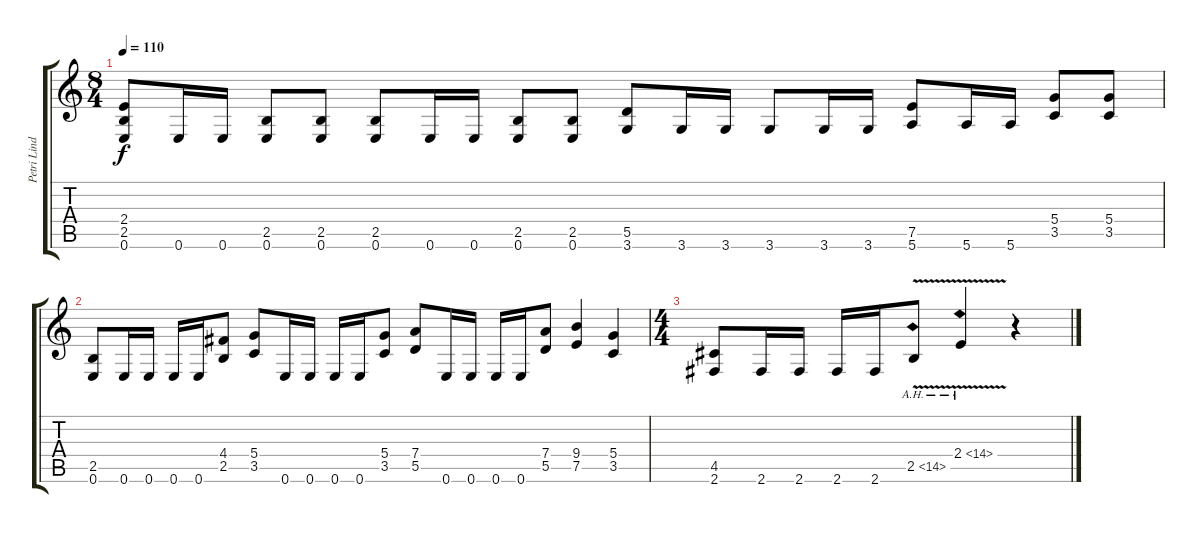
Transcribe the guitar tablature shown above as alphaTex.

\track ("Petri Lindroos" "Petri Lind") {instrument distortionguitar}
\staff {score tabs}
\tuning (E4 B3 G3 D3 A2 E2) {hide}
\ts (8 4)
\tempo 110
\clef g2
\ks c
(2.4 2.5 0.6).8{dy f} 0.6.16 0.6.16 (2.5 0.6).8 (2.5 0.6).8 (2.5 0.6).8 0.6.16 0.6.16 (2.5 0.6).8 (2.5 0.6).8 (5.5 3.6).8 3.6.16 3.6.16 3.6.8 3.6.16 3.6.16 (7.5 5.6).8 5.6.16 5.6.16 (5.4 3.5).8 (5.4 3.5).8 |
(2.5 0.6).8 0.6.16 0.6.16 0.6.16 0.6.16 (4.4 2.5).8 (5.4 3.5).8 0.6.16 0.6.16 0.6.16 0.6.16 (5.4 3.5).8 (7.4 5.5).8 0.6.16 0.6.16 0.6.16 0.6.16 (7.4 5.5).8 (9.4 7.5).4 (5.4 3.5).4 |
\ts (4 4)
(4.5 2.6).8 2.6.16 2.6.16 2.6.16 2.6.16 2.5{ah 12 v}.8{instrument guitarharmonics} 2.4{ah 12 v}.4 r.4
